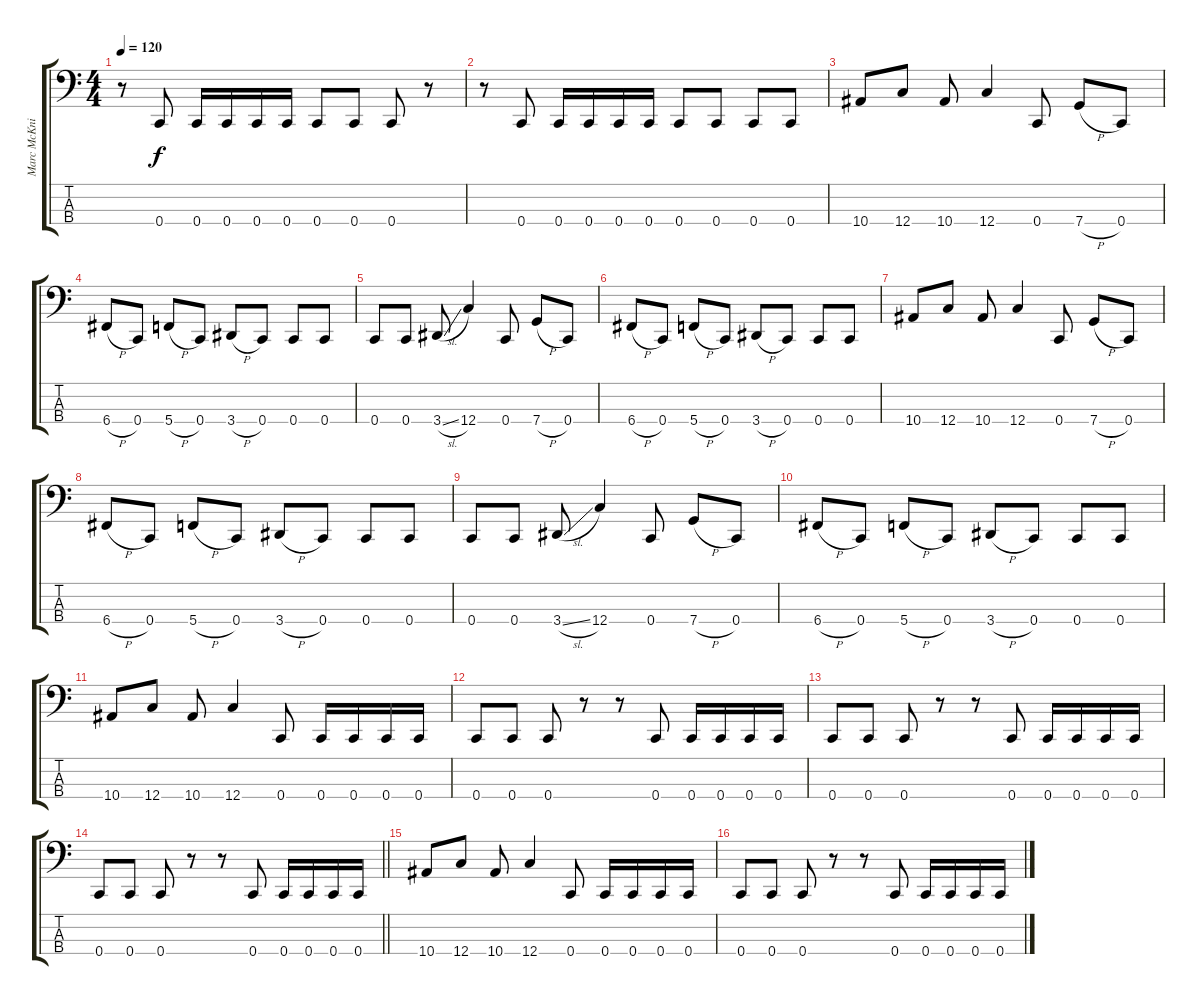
\track ("Marc McKnight" "Marc McKni") {instrument electricbasspick}
\staff {score tabs}
\tuning (F2 C2 G1 C1) {hide}
\ts (4 4)
\tempo 120
\clef f4
\ks c
r.8{dy f} 0.4.8 0.4.16 0.4.16 0.4.16 0.4.16 0.4.8 0.4.8 0.4.8 r.8 |
r.8 0.4.8 0.4.16 0.4.16 0.4.16 0.4.16 0.4.8 0.4.8 0.4.8 0.4.8 |
10.4.8 12.4.8 10.4.8 12.4.4 0.4.8 7.4{h}.8 0.4.8 |
6.4{h}.8 0.4.8 5.4{h}.8 0.4.8 3.4{h}.8 0.4.8 0.4.8 0.4.8 |
0.4.8 0.4.8 3.4{sl}.8 12.4.4 0.4.8 7.4{h}.8 0.4.8 |
6.4{h}.8 0.4.8 5.4{h}.8 0.4.8 3.4{h}.8 0.4.8 0.4.8 0.4.8 |
10.4.8 12.4.8 10.4.8 12.4.4 0.4.8 7.4{h}.8 0.4.8 |
6.4{h}.8 0.4.8 5.4{h}.8 0.4.8 3.4{h}.8 0.4.8 0.4.8 0.4.8 |
0.4.8 0.4.8 3.4{sl}.8 12.4.4 0.4.8 7.4{h}.8 0.4.8 |
6.4{h}.8 0.4.8 5.4{h}.8 0.4.8 3.4{h}.8 0.4.8 0.4.8 0.4.8 |
10.4.8 12.4.8 10.4.8 12.4.4 0.4.8 0.4.16 0.4.16 0.4.16 0.4.16 |
0.4.8 0.4.8 0.4.8 r.8 r.8 0.4.8 0.4.16 0.4.16 0.4.16 0.4.16 |
0.4.8 0.4.8 0.4.8 r.8 r.8 0.4.8 0.4.16 0.4.16 0.4.16 0.4.16 |
\barLineRight lightlight
0.4.8 0.4.8 0.4.8 r.8 r.8 0.4.8 0.4.16 0.4.16 0.4.16 0.4.16 |
10.4.8 12.4.8 10.4.8 12.4.4 0.4.8 0.4.16 0.4.16 0.4.16 0.4.16 |
0.4.8 0.4.8 0.4.8 r.8 r.8 0.4.8 0.4.16 0.4.16 0.4.16 0.4.16
